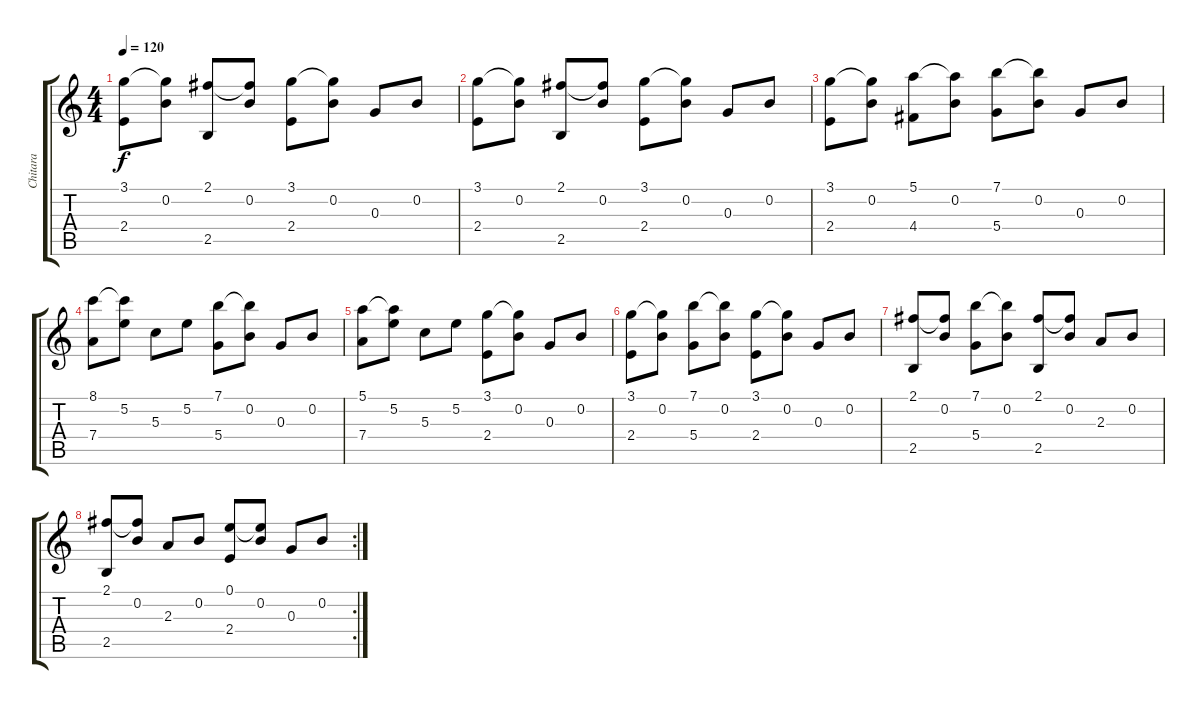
\track ("Chitara" "Chitara") {instrument acousticguitarnylon}
\staff {score tabs}
\tuning (E4 B3 G3 D3 A2 E2) {hide}
\ts (4 4)
\tempo 120
\clef g2
\ks c
(3.1 2.4).8{dy f instrument acousticguitarnylon} (3.1{t} 0.2).8 (2.1 2.5).8 (2.1{t} 0.2).8 (3.1 2.4).8 (3.1{t} 0.2).8 0.3.8 0.2.8 |
(3.1 2.4).8 (3.1{t} 0.2).8 (2.1 2.5).8 (2.1{t} 0.2).8 (3.1 2.4).8 (3.1{t} 0.2).8 0.3.8 0.2.8 |
(3.1 2.4).8 (3.1{t} 0.2).8 (5.1 4.4).8 (5.1{t} 0.2).8 (7.1 5.4).8 (7.1{t} 0.2).8 0.3.8 0.2.8 |
(8.1 7.4).8 (8.1{t} 5.2).8 5.3.8 5.2.8 (7.1 5.4).8 (7.1{t} 0.2).8 0.3.8 0.2.8 |
(5.1 7.4).8 (5.1{t} 5.2).8 5.3.8 5.2.8 (3.1 2.4).8 (3.1{t} 0.2).8 0.3.8 0.2.8 |
(3.1 2.4).8 (3.1{t} 0.2).8 (7.1 5.4).8 (7.1{t} 0.2).8 (3.1 2.4).8 (3.1{t} 0.2).8 0.3.8 0.2.8 |
(2.1 2.5).8 (2.1{t} 0.2).8 (7.1 5.4).8 (7.1{t} 0.2).8 (2.1 2.5).8 (2.1{t} 0.2).8 2.3.8 0.2.8 |
\rc 2
(2.1 2.5).8 (2.1{t} 0.2).8 2.3.8 0.2.8 (0.1 2.4).8 (0.1{t} 0.2).8 0.3.8 0.2.8
